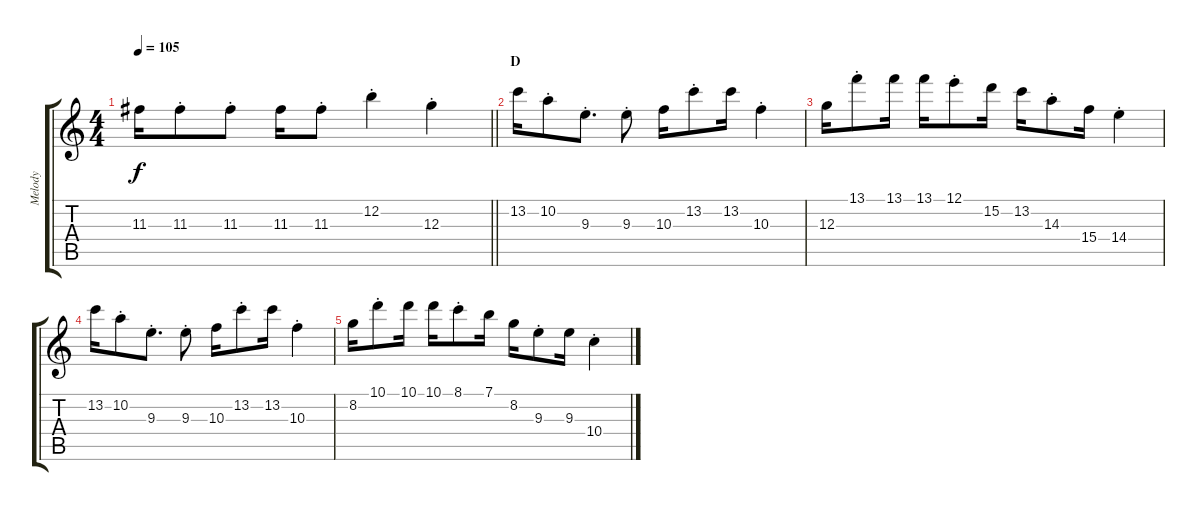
\track ("Melody" "Melody") {instrument overdrivenguitar}
\staff {score tabs}
\tuning (E4 B3 G3 D3 A2 E2) {hide}
\ts (4 4)
\tempo 105
\clef g2
\barLineRight lightlight
\ks c
11.3.16{dy f} 11.3{st}.8 11.3{st}.8 11.3.16 11.3{st}.8 12.2{st}.4 12.3{st}.4 |
\section ("" "D")
13.2.16 10.2{st}.8 9.3{st}.8{d} 9.3{st}.8 10.3.16 13.2{st}.8 13.2.16 10.3{st}.4 |
12.3.16 13.1{st}.8 13.1.16 13.1.16 12.1{st}.8 15.2.16 13.2.16 14.3{st}.8 15.4.16 14.4{st}.4 |
13.2.16 10.2{st}.8 9.3{st}.8{d} 9.3{st}.8 10.3.16 13.2{st}.8 13.2.16 10.3{st}.4 |
8.2.16 10.1{st}.8 10.1.16 10.1.16 8.1{st}.8 7.1.16 8.2.16 9.3{st}.8 9.3.16 10.4{st}.4
